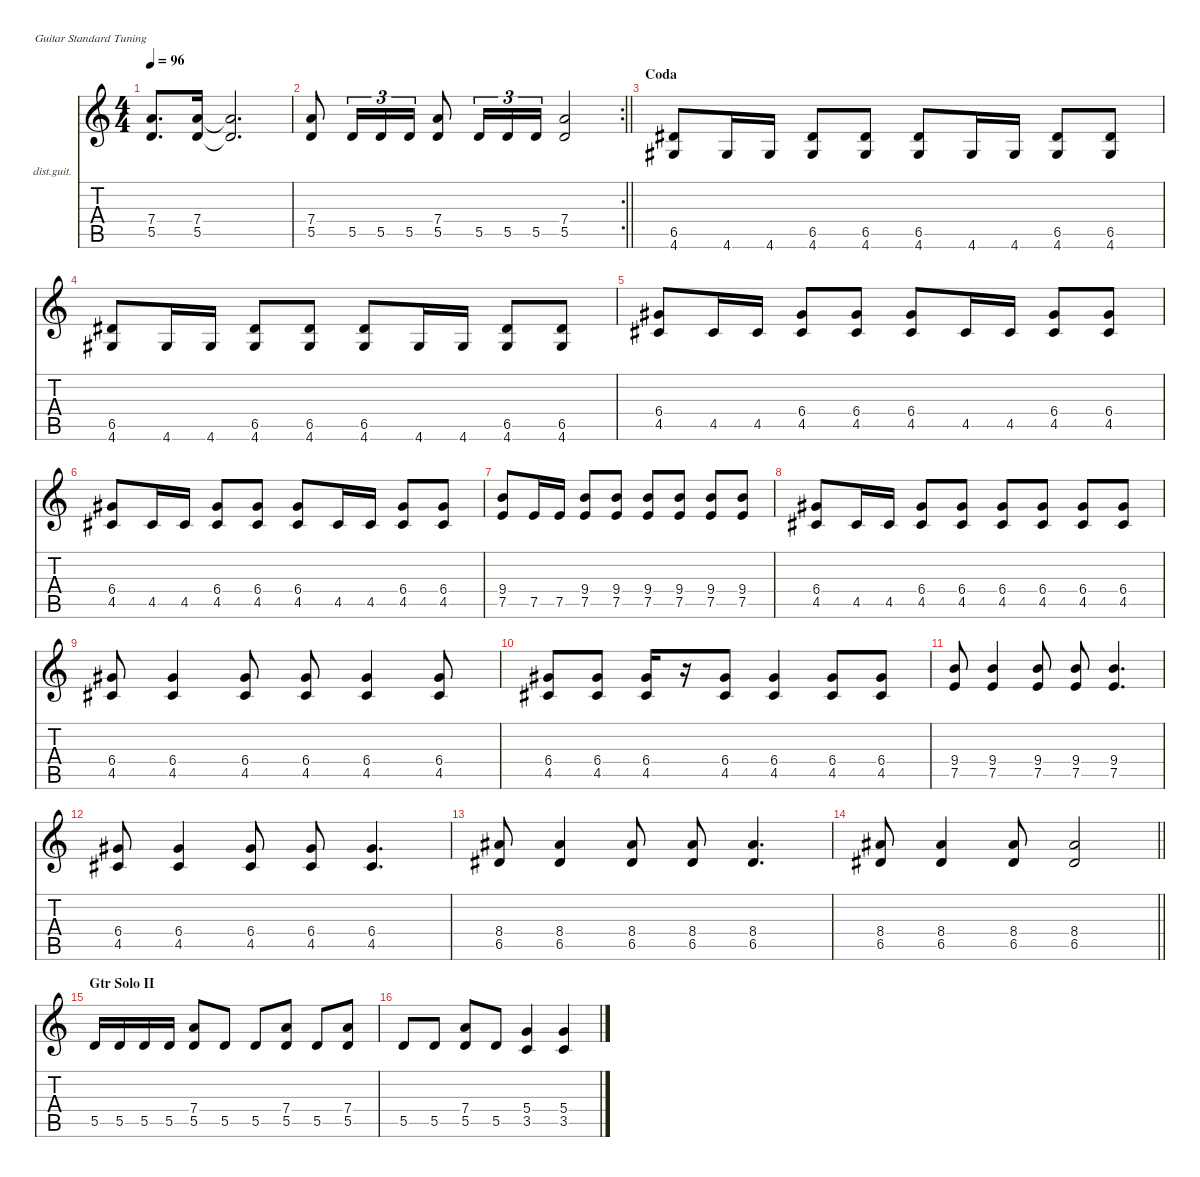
\defaultSystemsLayout 4
\hideDynamics
\bracketExtendMode nobrackets
\firstSystemTrackNameOrientation horizontal
\otherSystemsTrackNameOrientation horizontal
\track ("Rythm" "dist.guit.") {instrument distortionguitar}
\staff {score tabs}
\tuning (E4 B3 G3 D3 A2 E2)
\ts (4 4)
\tempo 96
\clef g2
\ks c
(7.4 5.5).8{d dy f} (7.4 5.5).16 (7.4{t} 5.5{t}).2{d} |
\rc 2
\barLineRight lightlight
(7.4 5.5).8 5.5.16{tu (3 2)} 5.5.16{tu (3 2)} 5.5.16{tu (3 2)} (7.4 5.5).8 5.5.16{tu (3 2)} 5.5.16{tu (3 2)} 5.5.16{tu (3 2)} (7.4 5.5).2 |
\section ("" "Coda")
(6.5{acc #} 4.6{acc #}).8 4.6{acc #}.16 4.6{acc #}.16 (6.5{acc #} 4.6{acc #}).8 (6.5{acc #} 4.6{acc #}).8 (6.5{acc #} 4.6{acc #}).8 4.6{acc #}.16 4.6{acc #}.16 (6.5{acc #} 4.6{acc #}).8 (6.5{acc #} 4.6{acc #}).8 |
(6.5{acc #} 4.6{acc #}).8 4.6{acc #}.16 4.6{acc #}.16 (6.5{acc #} 4.6{acc #}).8 (6.5{acc #} 4.6{acc #}).8 (6.5{acc #} 4.6{acc #}).8 4.6{acc #}.16 4.6{acc #}.16 (6.5{acc #} 4.6{acc #}).8 (6.5{acc #} 4.6{acc #}).8 |
(6.4{acc #} 4.5{acc #}).8 4.5{acc #}.16 4.5{acc #}.16 (6.4{acc #} 4.5{acc #}).8 (6.4{acc #} 4.5{acc #}).8 (6.4{acc #} 4.5{acc #}).8 4.5{acc #}.16 4.5{acc #}.16 (6.4{acc #} 4.5{acc #}).8 (6.4{acc #} 4.5{acc #}).8 |
(6.4{acc #} 4.5{acc #}).8 4.5{acc #}.16 4.5{acc #}.16 (6.4{acc #} 4.5{acc #}).8 (6.4{acc #} 4.5{acc #}).8 (6.4{acc #} 4.5{acc #}).8 4.5{acc #}.16 4.5{acc #}.16 (6.4{acc #} 4.5{acc #}).8 (6.4{acc #} 4.5{acc #}).8 |
(9.4 7.5).8 7.5.16 7.5.16 (9.4 7.5).8 (9.4 7.5).8 (9.4 7.5).8 (9.4 7.5).8 (9.4 7.5).8 (9.4 7.5).8 |
(6.4{acc #} 4.5{acc #}).8 4.5{acc #}.16 4.5{acc #}.16 (6.4{acc #} 4.5{acc #}).8 (6.4{acc #} 4.5{acc #}).8 (6.4{acc #} 4.5{acc #}).8 (6.4{acc #} 4.5{acc #}).8 (6.4{acc #} 4.5{acc #}).8 (6.4{acc #} 4.5{acc #}).8 |
(6.4{acc #} 4.5{acc #}).8 (6.4{acc #} 4.5{acc #}).4 (6.4{acc #} 4.5{acc #}).8 (6.4{acc #} 4.5{acc #}).8 (6.4{acc #} 4.5{acc #}).4 (6.4{acc #} 4.5{acc #}).8 |
(6.4{acc #} 4.5{acc #}).8 (6.4{acc #} 4.5{acc #}).8 (6.4{acc #} 4.5{acc #}).16 r.16 (6.4{acc #} 4.5{acc #}).8 (6.4{acc #} 4.5{acc #}).4 (6.4{acc #} 4.5{acc #}).8 (6.4{acc #} 4.5{acc #}).8 |
(9.4 7.5).8 (9.4 7.5).4 (9.4 7.5).8 (9.4 7.5).8 (9.4 7.5).4{d} |
(6.4{acc #} 4.5{acc #}).8 (6.4{acc #} 4.5{acc #}).4 (6.4{acc #} 4.5{acc #}).8 (6.4{acc #} 4.5{acc #}).8 (6.4{acc #} 4.5{acc #}).4{d} |
(8.4{acc #} 6.5{acc #}).8 (8.4{acc #} 6.5{acc #}).4 (8.4{acc #} 6.5{acc #}).8 (8.4{acc #} 6.5{acc #}).8 (8.4{acc #} 6.5{acc #}).4{d} |
\barLineRight lightlight
(8.4{acc #} 6.5{acc #}).8 (8.4{acc #} 6.5{acc #}).4 (8.4{acc #} 6.5{acc #}).8 (8.4{acc #} 6.5{acc #}).2 |
\section ("" "Gtr Solo II")
5.5.16 5.5.16 5.5.16 5.5.16 (7.4 5.5).8 5.5.8 5.5.8 (7.4 5.5).8 5.5.8 (7.4 5.5).8 |
5.5.8 5.5.8 (7.4 5.5).8 5.5.8 (5.4 3.5).4 (5.4 3.5).4
